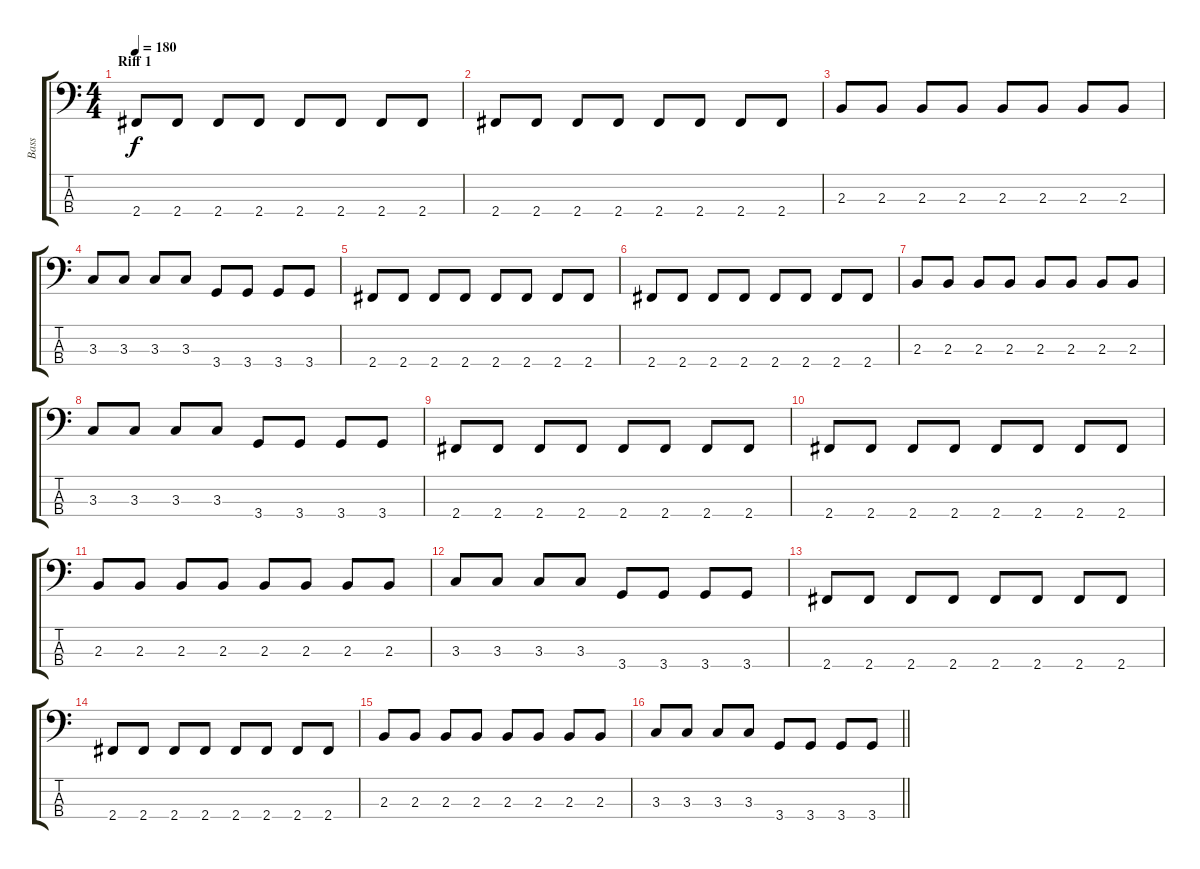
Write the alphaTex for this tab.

\track ("Bass" "Bass") {instrument electricbassfinger}
\staff {score tabs}
\tuning (G2 D2 A1 E1) {hide}
\ts (4 4)
\section ("" "Riff 1")
\tempo 180
\clef f4
\ks c
2.4.8{dy f} 2.4.8 2.4.8 2.4.8 2.4.8 2.4.8 2.4.8 2.4.8 |
2.4.8 2.4.8 2.4.8 2.4.8 2.4.8 2.4.8 2.4.8 2.4.8 |
2.3.8 2.3.8 2.3.8 2.3.8 2.3.8 2.3.8 2.3.8 2.3.8 |
3.3.8 3.3.8 3.3.8 3.3.8 3.4.8 3.4.8 3.4.8 3.4.8 |
2.4.8 2.4.8 2.4.8 2.4.8 2.4.8 2.4.8 2.4.8 2.4.8 |
2.4.8 2.4.8 2.4.8 2.4.8 2.4.8 2.4.8 2.4.8 2.4.8 |
2.3.8 2.3.8 2.3.8 2.3.8 2.3.8 2.3.8 2.3.8 2.3.8 |
3.3.8 3.3.8 3.3.8 3.3.8 3.4.8 3.4.8 3.4.8 3.4.8 |
2.4.8 2.4.8 2.4.8 2.4.8 2.4.8 2.4.8 2.4.8 2.4.8 |
2.4.8 2.4.8 2.4.8 2.4.8 2.4.8 2.4.8 2.4.8 2.4.8 |
2.3.8 2.3.8 2.3.8 2.3.8 2.3.8 2.3.8 2.3.8 2.3.8 |
3.3.8 3.3.8 3.3.8 3.3.8 3.4.8 3.4.8 3.4.8 3.4.8 |
2.4.8 2.4.8 2.4.8 2.4.8 2.4.8 2.4.8 2.4.8 2.4.8 |
2.4.8 2.4.8 2.4.8 2.4.8 2.4.8 2.4.8 2.4.8 2.4.8 |
2.3.8 2.3.8 2.3.8 2.3.8 2.3.8 2.3.8 2.3.8 2.3.8 |
\barLineRight lightlight
3.3.8 3.3.8 3.3.8 3.3.8 3.4.8 3.4.8 3.4.8 3.4.8
